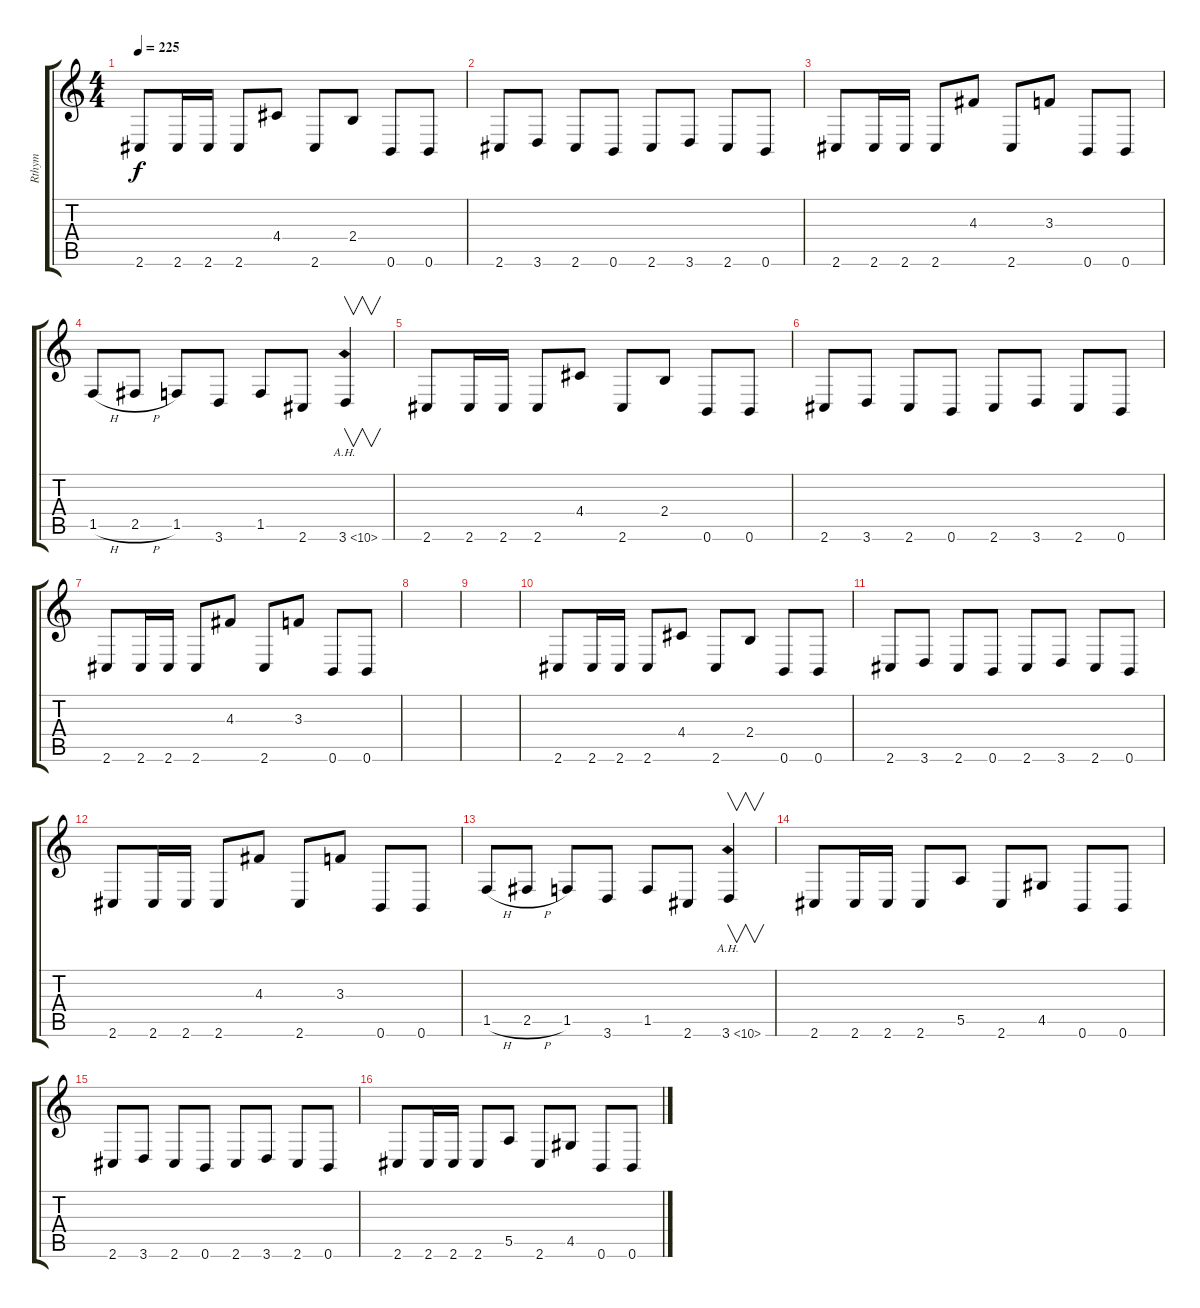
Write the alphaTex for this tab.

\track ("Rthym" "Rthym") {instrument distortionguitar}
\staff {score tabs}
\tuning (B3 Gb3 D3 A2 E2 B1) {hide}
\ts (4 4)
\tempo 225
\clef g2
\ks c
2.6.8{dy f} 2.6.16 2.6.16 2.6.8 4.4.8 2.6.8 2.4.8 0.6.8 0.6.8 |
2.6.8 3.6.8 2.6.8 0.6.8 2.6.8 3.6.8 2.6.8 0.6.8 |
2.6.8 2.6.16 2.6.16 2.6.8 4.3.8 2.6.8 3.3.8 0.6.8 0.6.8 |
1.5{h}.8 2.5{h}.8 1.5.8 3.6.8 1.5.8 2.6.8 3.6{ah 7}.4{v} |
2.6.8 2.6.16 2.6.16 2.6.8 4.4.8 2.6.8 2.4.8 0.6.8 0.6.8 |
2.6.8 3.6.8 2.6.8 0.6.8 2.6.8 3.6.8 2.6.8 0.6.8 |
2.6.8 2.6.16 2.6.16 2.6.8 4.3.8 2.6.8 3.3.8 0.6.8 0.6.8 |
|
|
2.6.8 2.6.16 2.6.16 2.6.8 4.4.8 2.6.8 2.4.8 0.6.8 0.6.8 |
2.6.8 3.6.8 2.6.8 0.6.8 2.6.8 3.6.8 2.6.8 0.6.8 |
2.6.8 2.6.16 2.6.16 2.6.8 4.3.8 2.6.8 3.3.8 0.6.8 0.6.8 |
1.5{h}.8 2.5{h}.8 1.5.8 3.6.8 1.5.8 2.6.8 3.6{ah 7}.4{v} |
2.6.8{instrument distortionguitar} 2.6.16 2.6.16 2.6.8 5.5.8 2.6.8 4.5.8 0.6.8 0.6.8 |
2.6.8 3.6.8 2.6.8 0.6.8 2.6.8 3.6.8 2.6.8 0.6.8 |
2.6.8 2.6.16 2.6.16 2.6.8 5.5.8 2.6.8 4.5.8 0.6.8 0.6.8
